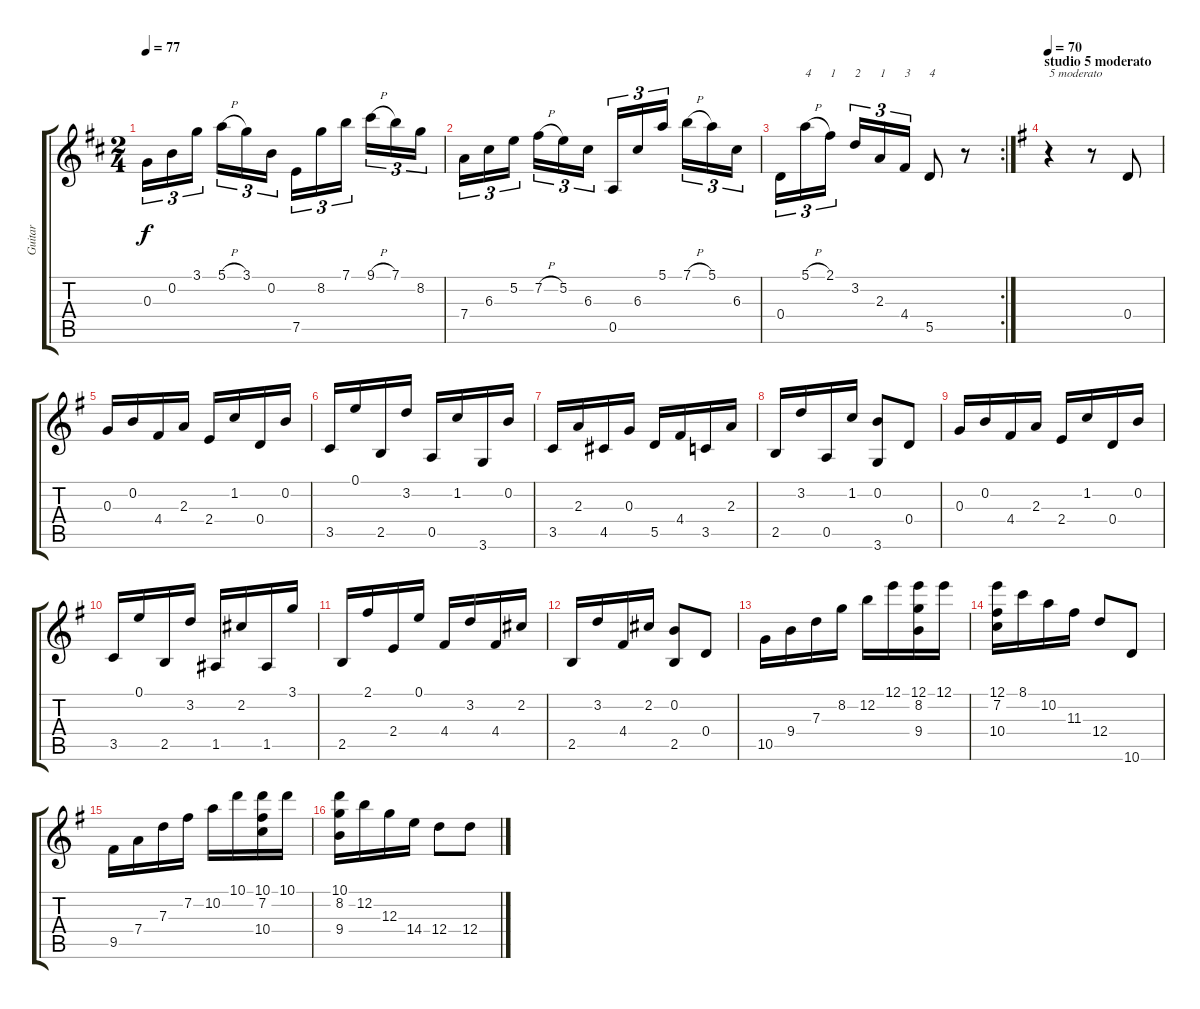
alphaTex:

\track ("Guitar" "Guitar") {instrument acousticguitarnylon}
\staff {score tabs}
\tuning (E4 B3 G3 D3 A2 E2) {hide}
\ts (2 4)
\tempo 77
\clef g2
\ks d
0.3.16{tu (3 2) dy f} 0.2.16{tu (3 2)} 3.1.16{tu (3 2)} 5.1{h}.16{tu (3 2)} 3.1.16{tu (3 2)} 0.2.16{tu (3 2)} 7.5.16{tu (3 2)} 8.2.16{tu (3 2)} 7.1.16{tu (3 2)} 9.1{h}.16{tu (3 2)} 7.1.16{tu (3 2)} 8.2.16{tu (3 2)} |
7.4.16{tu (3 2)} 6.3.16{tu (3 2)} 5.2.16{tu (3 2)} 7.2{h}.16{tu (3 2)} 5.2.16{tu (3 2)} 6.3.16{tu (3 2)} 0.5.16{tu (3 2)} 6.3.16{tu (3 2)} 5.1.16{tu (3 2)} 7.1{h}.16{tu (3 2)} 5.1.16{tu (3 2)} 6.3.16{tu (3 2)} |
\rc 2
0.4.16{tu (3 2)} 5.1{h}.16{tu (3 2) txt "4"} 2.1.16{tu (3 2) txt "1"} 3.2.16{tu (3 2) txt "2"} 2.3.16{tu (3 2) txt "1"} 4.4.16{tu (3 2) txt "3"} 5.5.8{txt "4"} r.8 |
\section ("" "studio 5 moderato")
\tempo 70
\ks g
r.4{txt "5 moderato"} r.8 0.4.8 |
0.3.16 0.2.16 4.4.16 2.3.16 2.4.16 1.2.16 0.4.16 0.2.16 |
3.5.16 0.1.16 2.5.16 3.2.16 0.5.16 1.2.16 3.6.16 0.2.16 |
3.5.16 2.3.16 4.5.16 0.3.16 5.5.16 4.4.16 3.5.16 2.3.16 |
2.5.16 3.2.16 0.5.16 1.2.16 (0.2 3.6).8 0.4.8 |
0.3.16 0.2.16 4.4.16 2.3.16 2.4.16 1.2.16 0.4.16 0.2.16 |
3.5.16 0.1.16 2.5.16 3.2.16 1.5.16 2.2.16 1.5.16 3.1.16 |
2.5.16 2.1.16 2.4.16 0.1.16 4.4.16 3.2.16 4.4.16 2.2.16 |
2.5.16 3.2.16 4.4.16 2.2.16 (0.2 2.5).8 0.4.8 |
10.5.16 9.4.16 7.3.16 8.2.16 12.2.16 12.1.16 (12.1 8.2 9.4).16 12.1.16 |
(12.1 7.2 10.4).16 8.1.16 10.2.16 11.3.16 12.4.8 10.6.8 |
9.5.16 7.4.16 7.3.16 7.2.16 10.2.16 10.1.16 (10.1 7.2 10.4).16 10.1.16 |
(10.1 8.2 9.4).16 12.2.16 12.3.16 14.4.16 12.4.8 12.4.8
